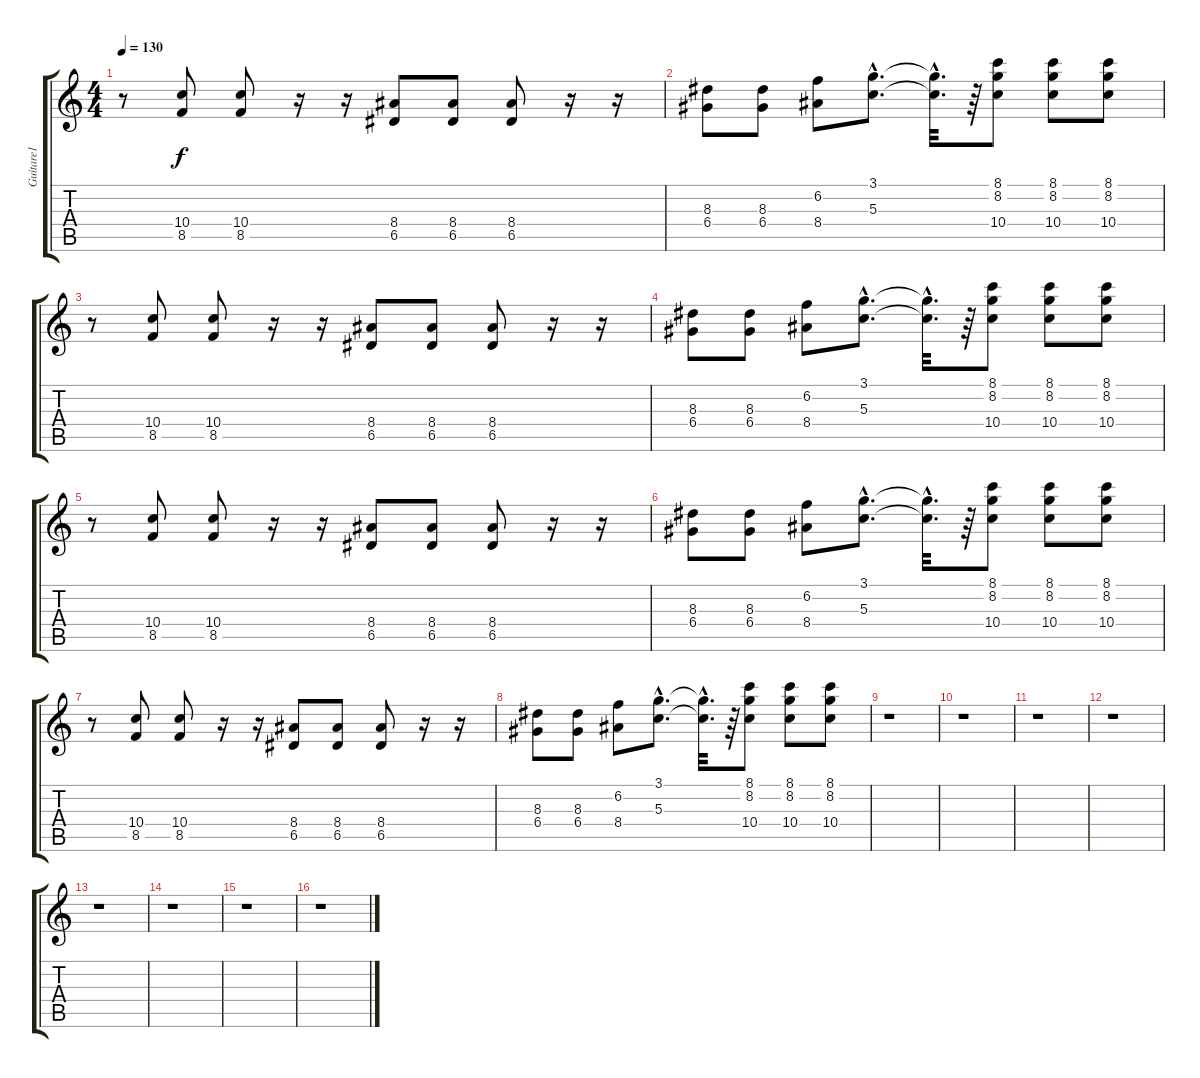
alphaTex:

\track ("Guitare1" "Guitare1") {instrument acousticguitarsteel}
\staff {score tabs}
\tuning (E4 B3 G3 D3 A2 E2) {hide}
\ts (4 4)
\tempo 130
\clef g2
\ks c
r.8{dy f} (10.4 8.5).8 (10.4 8.5).8 r.16 r.16 (8.4 6.5).8 (8.4 6.5).8 (8.4 6.5).8 r.16 r.16 |
(8.3 6.4).8 (8.3 6.4).8 (6.2 8.4).8 (3.1{hac} 5.3{hac}).8{d} (3.1{hac t} 5.3{hac t}).32{d} r.64 (8.1 8.2 10.4).8 (8.1 8.2 10.4).8 (8.1 8.2 10.4).8 |
r.8 (10.4 8.5).8 (10.4 8.5).8 r.16 r.16 (8.4 6.5).8 (8.4 6.5).8 (8.4 6.5).8 r.16 r.16 |
(8.3 6.4).8 (8.3 6.4).8 (6.2 8.4).8 (3.1{hac} 5.3{hac}).8{d} (3.1{hac t} 5.3{hac t}).32{d} r.64 (8.1 8.2 10.4).8 (8.1 8.2 10.4).8 (8.1 8.2 10.4).8 |
r.8 (10.4 8.5).8 (10.4 8.5).8 r.16 r.16 (8.4 6.5).8 (8.4 6.5).8 (8.4 6.5).8 r.16 r.16 |
(8.3 6.4).8 (8.3 6.4).8 (6.2 8.4).8 (3.1{hac} 5.3{hac}).8{d} (3.1{hac t} 5.3{hac t}).32{d} r.64 (8.1 8.2 10.4).8 (8.1 8.2 10.4).8 (8.1 8.2 10.4).8 |
r.8 (10.4 8.5).8 (10.4 8.5).8 r.16 r.16 (8.4 6.5).8 (8.4 6.5).8 (8.4 6.5).8 r.16 r.16 |
(8.3 6.4).8 (8.3 6.4).8 (6.2 8.4).8 (3.1{hac} 5.3{hac}).8{d} (3.1{hac t} 5.3{hac t}).32{d} r.64 (8.1 8.2 10.4).8 (8.1 8.2 10.4).8 (8.1 8.2 10.4).8 |
r.1 |
r.1 |
r.1 |
r.1 |
r.1 |
r.1 |
r.1 |
r.1
